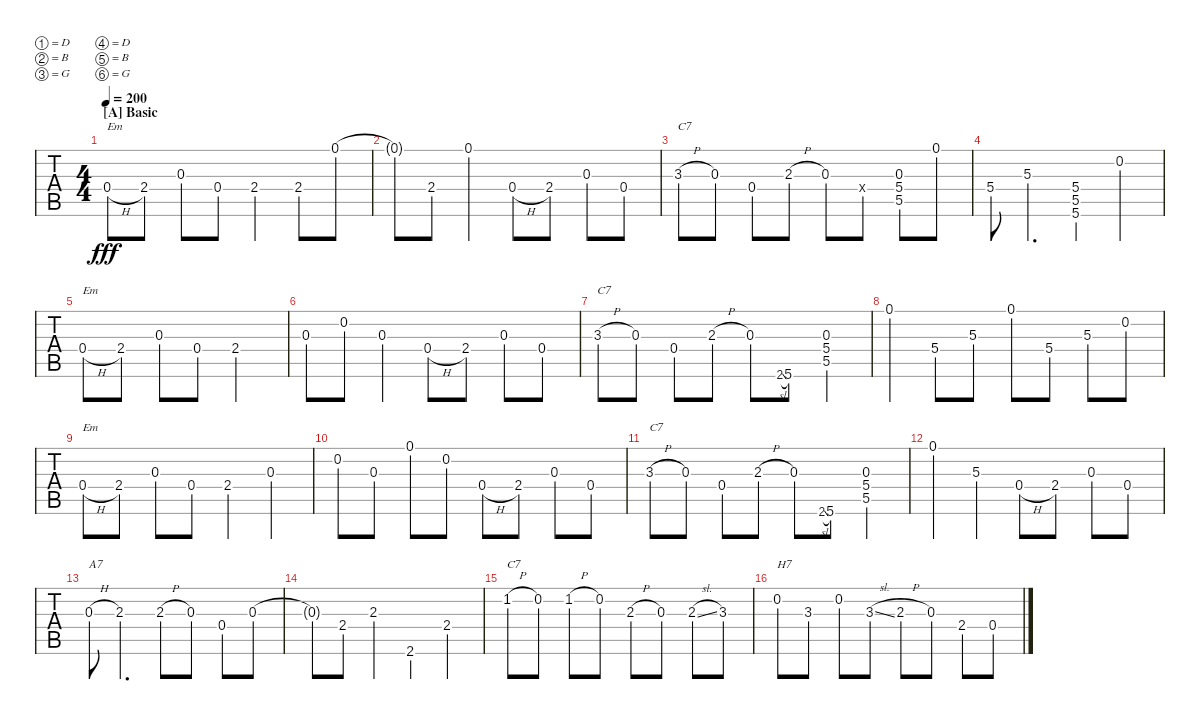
\bracketExtendMode groupsimilarinstruments
\singleTrackTrackNamePolicy hidden
\multiTrackTrackNamePolicy hidden
\otherSystemsTrackNameOrientation horizontal
\track ("Dobro" "Dobro") {solo instrument acousticguitarsteel}
\staff {tabs}
\tuning (D4 B3 G3 D3 B2 G2)
\ts (4 4)
\section ("A" "Basic")
\tempo 200
\clef g2
\ks eminor
0.4{h}.8{txt "Em" dy fff instrument acousticguitarsteel} 2.4.8 0.3.8 0.4.8 2.4.4 2.4.8 0.1.8 |
0.1{t}.8 2.4.8 0.1.4 0.4{h}.8 2.4.8 0.3.8 0.4.8 |
3.3{h}.8{txt "C7"} 0.3.8 0.4.8 2.3{h}.8 0.3.8 0.4{x}.8 (0.3 5.4 5.5).8 0.1.8 |
5.4.8 5.3.4{d} (5.4 5.5 5.6).4 0.2.4 |
0.4{h}.8{txt "Em"} 2.4.8 0.3.8 0.4.8 2.4.2 |
0.3.8 0.2.8 0.3.4 0.4{h}.8 2.4.8 0.3.8 0.4.8 |
3.3{h}.8{txt "C7"} 0.3.8 0.4.8 2.3{h}.8 0.3.8 2.6{sl}.8{gr} 5.6.8 (5.5 5.4 0.3).4 |
0.1.4 5.4.8 5.3.8 0.1.8 5.4.8 5.3.8 0.2.8 |
0.4{h}.8{txt "Em"} 2.4.8 0.3.8 0.4.8 2.4.4 0.3.4 |
0.2.8 0.3.8 0.1.8 0.2.8 0.4{h}.8 2.4.8 0.3.8 0.4.8 |
3.3{h}.8{txt "C7"} 0.3.8 0.4.8 2.3{h}.8 0.3.8 2.6{sl}.8{gr} 5.6.8 (5.5 5.4 0.3).4 |
0.1.4 5.3.4 0.4{h}.8 2.4.8 0.3.8 0.4.8 |
0.3{h}.8{txt "A7"} 2.3.4{d} 2.3{h}.8 0.3.8 0.4.8 0.3.8 |
0.3{t}.8 2.4.8 2.3.4 2.6.4 2.4.4 |
1.2{h}.8{txt "C7"} 0.2.8 1.2{h}.8 0.2.8 2.3{h}.8 0.3.8 2.3{sl}.8 3.3.8 |
0.2.8{txt "H7"} 3.3.8 0.2.8 3.3{sl}.8 2.3{h}.8 0.3.8 2.4.8 0.4.8
